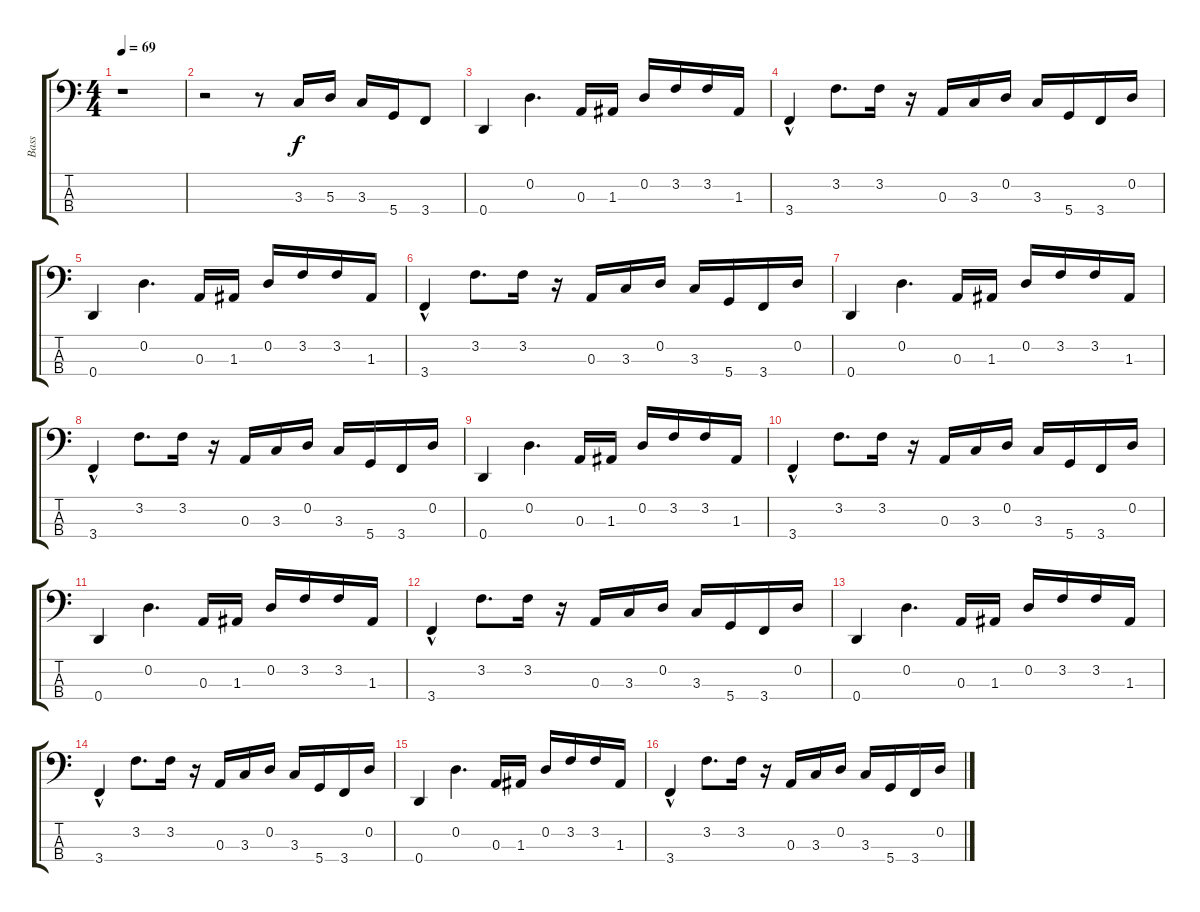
\track ("Bass" "Bass") {instrument electricbassfinger}
\staff {score tabs}
\tuning (G2 D2 A1 D1) {hide}
\ts (4 4)
\tempo 69
\clef f4
\ks c
r.1{dy f instrument electricbassfinger} |
r.2 r.8 3.3.16 5.3.16 3.3.16 5.4.16 3.4.8 |
0.4.4 0.2.4{d} 0.3.16 1.3.16 0.2.16 3.2.16 3.2.16 1.3.16 |
3.4{hac}.4 3.2.8{d} 3.2.16 r.16 0.3.16 3.3.16 0.2.16 3.3.16 5.4.16 3.4.16 0.2.16 |
0.4.4 0.2.4{d} 0.3.16 1.3.16 0.2.16 3.2.16 3.2.16 1.3.16 |
3.4{hac}.4 3.2.8{d} 3.2.16 r.16 0.3.16 3.3.16 0.2.16 3.3.16 5.4.16 3.4.16 0.2.16 |
0.4.4 0.2.4{d} 0.3.16 1.3.16 0.2.16 3.2.16 3.2.16 1.3.16 |
3.4{hac}.4 3.2.8{d} 3.2.16 r.16 0.3.16 3.3.16 0.2.16 3.3.16 5.4.16 3.4.16 0.2.16 |
0.4.4 0.2.4{d} 0.3.16 1.3.16 0.2.16 3.2.16 3.2.16 1.3.16 |
3.4{hac}.4 3.2.8{d} 3.2.16 r.16 0.3.16 3.3.16 0.2.16 3.3.16 5.4.16 3.4.16 0.2.16 |
0.4.4 0.2.4{d} 0.3.16 1.3.16 0.2.16 3.2.16 3.2.16 1.3.16 |
3.4{hac}.4 3.2.8{d} 3.2.16 r.16 0.3.16 3.3.16 0.2.16 3.3.16 5.4.16 3.4.16 0.2.16 |
0.4.4 0.2.4{d} 0.3.16 1.3.16 0.2.16 3.2.16 3.2.16 1.3.16 |
3.4{hac}.4 3.2.8{d} 3.2.16 r.16 0.3.16 3.3.16 0.2.16 3.3.16 5.4.16 3.4.16 0.2.16 |
0.4.4 0.2.4{d} 0.3.16 1.3.16 0.2.16 3.2.16 3.2.16 1.3.16 |
3.4{hac}.4 3.2.8{d} 3.2.16 r.16 0.3.16 3.3.16 0.2.16 3.3.16 5.4.16 3.4.16 0.2.16
